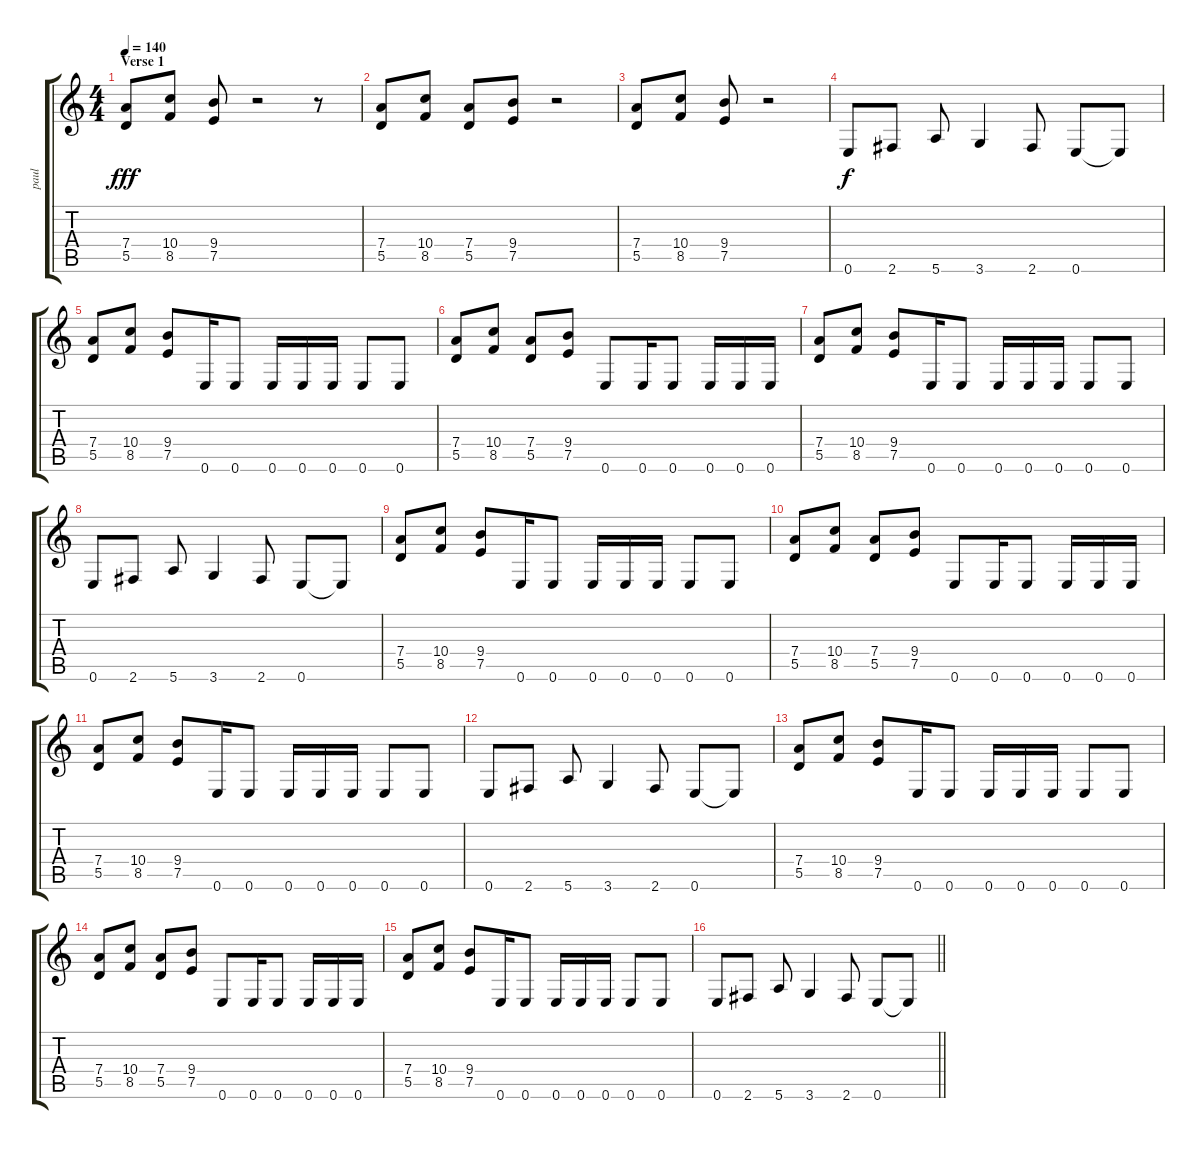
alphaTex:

\track ("paul" "paul") {instrument distortionguitar}
\staff {score tabs}
\tuning (E4 B3 G3 D3 A2 E2) {hide}
\ts (4 4)
\section ("" "Verse 1")
\tempo 140
\clef g2
\ks c
(7.4 5.5).8{dy fff} (10.4 8.5).8 (9.4 7.5).8 r.2 r.8 |
(7.4 5.5).8 (10.4 8.5).8 (7.4 5.5).8 (9.4 7.5).8 r.2 |
(7.4 5.5).8 (10.4 8.5).8 (9.4 7.5).8 r.2 |
0.6.8{dy f} 2.6.8 5.6.8 3.6.4 2.6.8 0.6.8 0.6{t}.8 |
(7.4 5.5).8 (10.4 8.5).8 (9.4 7.5).8 0.6.16 0.6.8 0.6.16 0.6.16 0.6.16 0.6.8 0.6.8 |
(7.4 5.5).8 (10.4 8.5).8 (7.4 5.5).8 (9.4 7.5).8 0.6.8 0.6.16 0.6.8 0.6.16 0.6.16 0.6.16 |
(7.4 5.5).8 (10.4 8.5).8 (9.4 7.5).8 0.6.16 0.6.8 0.6.16 0.6.16 0.6.16 0.6.8 0.6.8 |
0.6.8 2.6.8 5.6.8 3.6.4 2.6.8 0.6.8 0.6{t}.8 |
(7.4 5.5).8 (10.4 8.5).8 (9.4 7.5).8 0.6.16 0.6.8 0.6.16 0.6.16 0.6.16 0.6.8 0.6.8 |
(7.4 5.5).8 (10.4 8.5).8 (7.4 5.5).8 (9.4 7.5).8 0.6.8 0.6.16 0.6.8 0.6.16 0.6.16 0.6.16 |
(7.4 5.5).8 (10.4 8.5).8 (9.4 7.5).8 0.6.16 0.6.8 0.6.16 0.6.16 0.6.16 0.6.8 0.6.8 |
0.6.8 2.6.8 5.6.8 3.6.4 2.6.8 0.6.8 0.6{t}.8 |
(7.4 5.5).8 (10.4 8.5).8 (9.4 7.5).8 0.6.16 0.6.8 0.6.16 0.6.16 0.6.16 0.6.8 0.6.8 |
(7.4 5.5).8 (10.4 8.5).8 (7.4 5.5).8 (9.4 7.5).8 0.6.8 0.6.16 0.6.8 0.6.16 0.6.16 0.6.16 |
(7.4 5.5).8 (10.4 8.5).8 (9.4 7.5).8 0.6.16 0.6.8 0.6.16 0.6.16 0.6.16 0.6.8 0.6.8 |
\barLineRight lightlight
0.6.8 2.6.8 5.6.8 3.6.4 2.6.8 0.6.8 0.6{t}.8
